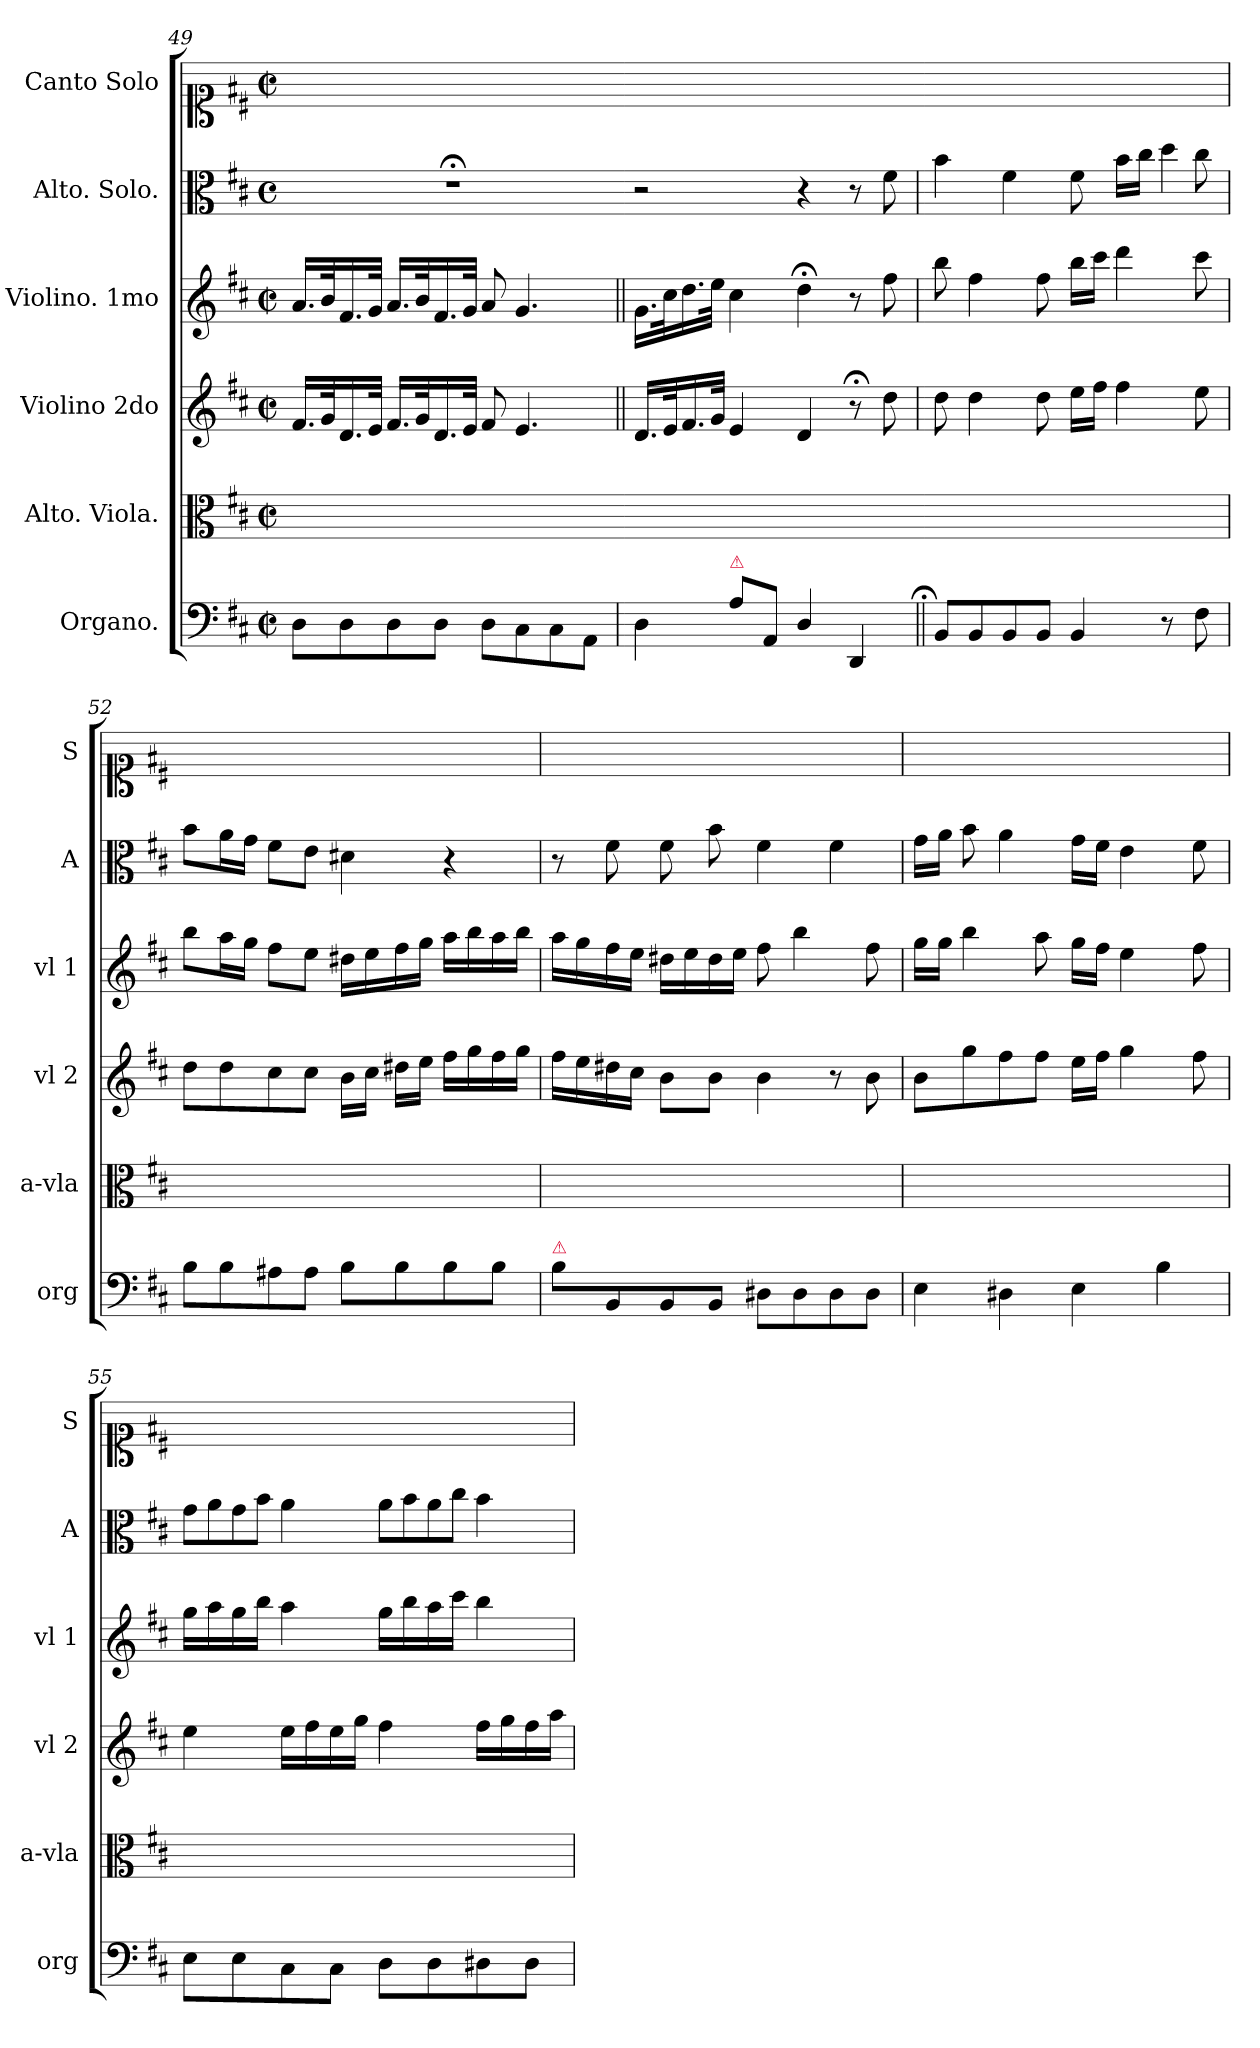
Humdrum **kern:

**kern	**kern	**kern	**kern	**kern	**kern
*part6	*part5	*part4	*part3	*part2	*part1
*staff6	*staff5	*staff4	*staff3	*staff2	*staff1
*I"Organo.	*I"Alto. Viola.	*I"Violino 2do	*I"Violino. 1mo	*I"Alto. Solo.	*I"Canto Solo
*I'org	*I'a-vla	*I'vl 2	*I'vl 1	*I'A	*I'S
*clefF4	*clefC3	*clefG2	*clefG2	*clefC3	*clefC1
*k[f#c#]	*k[f#c#]	*k[f#c#]	*k[f#c#]	*k[f#c#]	*k[f#c#]
*M2/2	*M2/2	*M2/2	*M2/2	*M2/2	*M2/2
*met(c|)	*met(c|)	*met(c|)	*met(c|)	*met(c)	*met(c|)
=49	=49	=49	=49	=49	=49
8D\L	1ryy	16.f#/LL	16.a/LL	1r;<;	1ryy
.	.	32g/K	32b/K	.	.
8D\	.	16.d/	16.f#/	.	.
.	.	32e/JJk	32g/JJk	.	.
8D\	.	16.f#/LL	16.a/LL	.	.
.	.	32g/K	32b/K	.	.
8D\J	.	16.d/	16.f#/	.	.
.	.	32e/JJk	32g/JJk	.	.
8D\L	.	8f#/	8a/	.	.
8C#\	.	4.e/	4.g/	.	.
8C#\	.	.	.	.	.
8AA\J	.	.	.	.	.
=50	=50||	=50||	=50||	=50||	=50||
4D\	1ryy	16.d/LL	16.g\LL	2r	1ryy
.	.	32e/K	32cc#\K	.	.
.	.	16.f#/	16.dd\	.	.
.	.	32g/JJk	32ee\JJk	.	.
!LO:TX:a:color=crimson:t=⚠	!	!	!	!	!
8A\L	.	4e/	4cc#\	.	.
8AA/J	.	.	.	.	.
4D/	.	4d/	4dd;<;\	4r	.
4DD/	.	8r;<;	8r	8r	.
.	.	8dd\	8ff#\	8f#\	.
=51||;	=51	=51	=51	=51	=51
8BB/L	1ryy	8dd\	8bb\	4b\	1ryy
8BB/	.	4dd\	4ff#\	.	.
8BB/	.	.	.	4f#\	.
8BB/J	.	8dd\	8ff#\	.	.
4BB/	.	16ee\LL	16bb\LL	8f#\	.
.	.	16ff#\JJ	16ccc#\JJ	.	.
.	.	4ff#\	4ddd\	16b\LL	.
.	.	.	.	16cc#\JJ	.
!	!	!	!	!LO:N:vis=4	!
8r	.	.	.	8dd\	.
8F#\	.	8ee\	8ccc#\	8cc#\	.
=52	=52	=52	=52	=52	=52
8B\L	1ryy	8dd\L	8bb\L	8b\L	1ryy
8B\	.	8dd\	16aa\L	16a\L	.
.	.	.	16gg\JJ	16g\JJ	.
8A#X\	.	8cc#\	8ff#\L	8f#\L	.
8A#\J	.	8cc#\J	8ee\J	8e\J	.
8B\L	.	16b\LL	16dd#X\LL	4d#X\	.
.	.	16cc#\JJ	16ee\	.	.
8B\	.	16dd#X\LL	16ff#\	.	.
.	.	16ee\JJ	16gg\JJ	.	.
8B\	.	16ff#\LL	16aa\LL	4r	.
.	.	16gg\	16bb\	.	.
8B\J	.	16ff#\	16aa\	.	.
.	.	16gg\JJ	16bb\JJ	.	.
=53	=53	=53	=53	=53	=53
!LO:TX:a:color=crimson:t=⚠	!	!	!	!	!
8B\L	1ryy	16ff#\LL	16aa\LL	8r	1ryy
.	.	16ee\	16gg\	.	.
8BB/	.	16dd#X\	16ff#\	8f#\	.
.	.	16cc#\JJ	16ee\JJ	.	.
8BB/	.	8b\L	16dd#X\LL	8f#\	.
.	.	.	16ee\	.	.
8BB/J	.	8b\J	16dd#\	8b\	.
.	.	.	16ee\JJ	.	.
8D#X\L	.	4b\	8ff#\	4f#\	.
8D#\	.	.	4bb\	.	.
8D#\	.	8r	.	4f#\	.
8D#\J	.	8b\	8ff#\	.	.
=54	=54	=54	=54	=54	=54
4E\	1ryy	8b\L	16gg\LL	16g\LL	1ryy
.	.	.	16gg\JJ	16a\JJ	.
.	.	8gg\	4bb\	8b\	.
4D#X\	.	8ff#\	.	4a\	.
.	.	8ff#\J	8aa\	.	.
4E\	.	16ee\LL	16gg\LL	16g\LL	.
.	.	16ff#\JJ	16ff#\JJ	16f#\JJ	.
.	.	4gg\	4ee\	4e\	.
4B\	.	.	.	.	.
.	.	8ff#\	8ff#\	8f#\	.
=55	=55	=55	=55	=55	=55
!	!	!	!	!LO:N:vis=8	!
8E\L	1ryy	4ee\	16gg\LL	16g\L	1ryy
!	!	!	!	!LO:N:vis=8	!
.	.	.	16aa\	16a\	.
!	!	!	!	!LO:N:vis=8	!
8E\	.	.	16gg\	16g\	.
!	!	!	!	!LO:N:vis=8	!
.	.	.	16bb\JJ	16b\J	.
8C#\	.	16ee\LL	4aa\	4a\	.
.	.	16ff#\	.	.	.
8C#\J	.	16ee\	.	.	.
.	.	16gg\JJ	.	.	.
!	!	!	!	!LO:N:vis=8	!
8D\L	.	4ff#\	16gg\LL	16a\L	.
!	!	!	!	!LO:N:vis=8	!
.	.	.	16bb\	16b\	.
!	!	!	!	!LO:N:vis=8	!
8D\	.	.	16aa\	16a\	.
!	!	!	!	!LO:N:vis=8	!
.	.	.	16ccc#\JJ	16cc#\J	.
8D#X\	.	16ff#\LL	4bb\	4b\	.
.	.	16gg\	.	.	.
8D#\J	.	16ff#\	.	.	.
.	.	16aa\JJ	.	.	.
=	=	=	=	=	=
*-	*-	*-	*-	*-	*-
